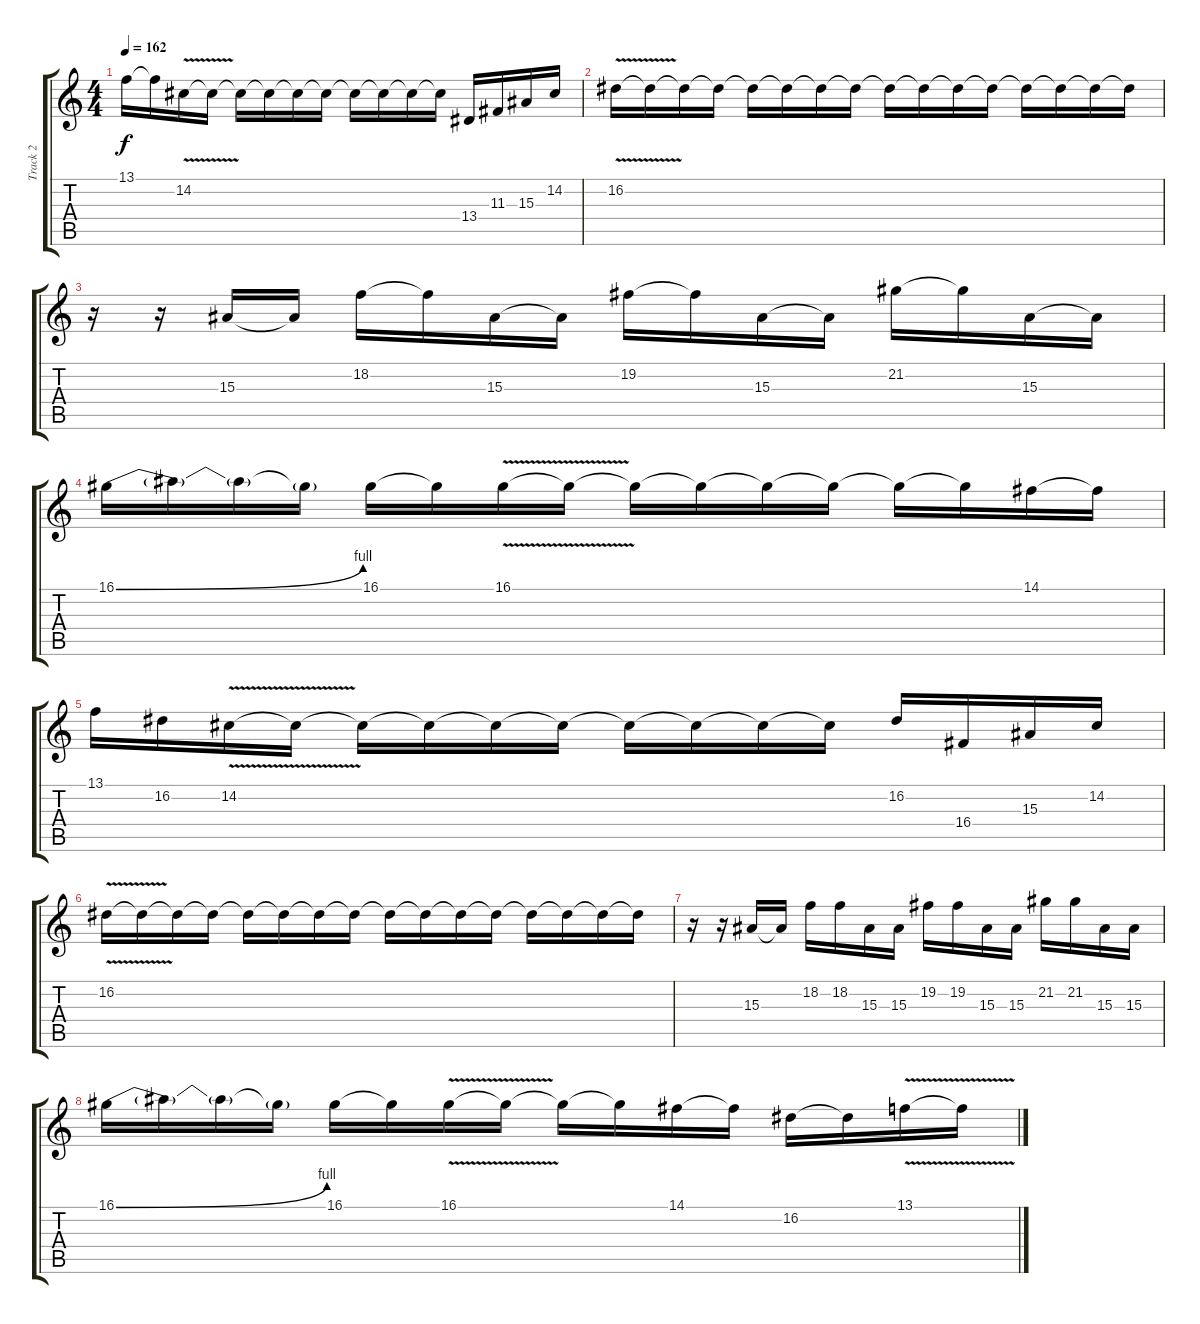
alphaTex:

\track ("Track 2" "Track 2") {instrument lead5charang}
\staff {score tabs}
\tuning (E4 B3 G3 D3 A2 E2) {hide}
\ts (4 4)
\tempo 162
\clef g2
\ks c
13.1{t}.16{dy f} 13.1{t}.16 14.2{v}.16 14.2{t}.16 14.2{t}.16 14.2{t}.16 14.2{t}.16 14.2{t}.16 14.2{t}.16 14.2{t}.16 14.2{t}.16 14.2{t}.16 13.4.16 11.3.16 15.3.16 14.2.16 |
16.2{v}.16 16.2{t}.16 16.2{t}.16 16.2{t}.16 16.2{t}.16 16.2{t}.16 16.2{t}.16 16.2{t}.16 16.2{t}.16 16.2{t}.16 16.2{t}.16 16.2{t}.16 16.2{t}.16 16.2{t}.16 16.2{t}.16 16.2{t}.16 |
r.16 r.16 15.3.16 15.3{t}.16 18.2.16 18.2{t}.16 15.3.16 15.3{t}.16 19.2.16 19.2{t}.16 15.3.16 15.3{t}.16 21.2.16 21.2{t}.16 15.3.16 15.3{t}.16 |
16.1{be (bend 0 0 60 4)}.16 16.1{t}.16 16.1{t}.16 16.1{t}.16 16.1.16 16.1{t}.16 16.1{v}.16 16.1{t}.16 16.1{t}.16 16.1{t}.16 16.1{t}.16 16.1{t}.16 16.1{t}.16 16.1{t}.16 14.1.16 14.1{t}.16 |
13.1.16 16.2.16 14.2{v}.16 14.2{t}.16 14.2{t}.16 14.2{t}.16 14.2{t}.16 14.2{t}.16 14.2{t}.16 14.2{t}.16 14.2{t}.16 14.2{t}.16 16.2.16 16.4.16 15.3.16 14.2.16 |
16.2{v}.16 16.2{t}.16 16.2{t}.16 16.2{t}.16 16.2{t}.16 16.2{t}.16 16.2{t}.16 16.2{t}.16 16.2{t}.16 16.2{t}.16 16.2{t}.16 16.2{t}.16 16.2{t}.16 16.2{t}.16 16.2{t}.16 16.2{t}.16 |
r.16 r.16 15.3.16 15.3{t}.16 18.2.16 18.2.16 15.3.16 15.3.16 19.2.16 19.2.16 15.3.16 15.3.16 21.2.16 21.2.16 15.3.16 15.3.16 |
16.1{be (bend 0 0 60 4)}.16 16.1{t}.16 16.1{t}.16 16.1{t}.16 16.1.16 16.1{t}.16 16.1{v}.16 16.1{t}.16 16.1{t}.16 16.1{t}.16 14.1.16 14.1{t}.16 16.2.16 16.2{t}.16 13.1{v}.16 13.1{t}.16
